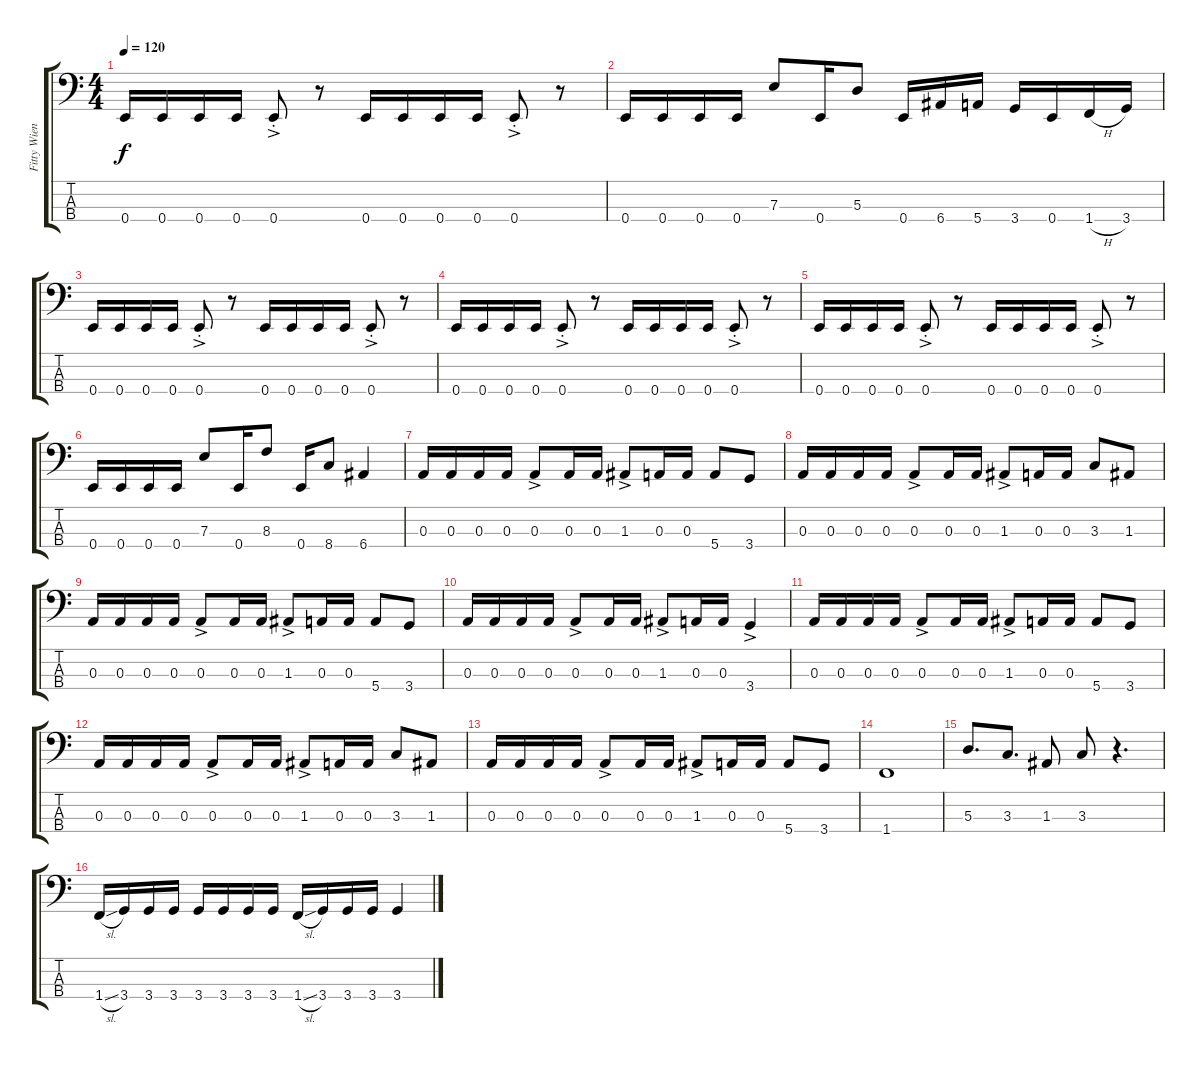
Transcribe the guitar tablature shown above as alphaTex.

\track ("Fitty Wienhold" "Fitty Wien") {instrument electricbassfinger}
\staff {score tabs}
\tuning (G2 D2 A1 E1) {hide}
\ts (4 4)
\tempo 120
\clef f4
\ks c
0.4.16{dy f} 0.4.16 0.4.16 0.4.16 0.4{ac st}.8 r.8 0.4.16 0.4.16 0.4.16 0.4.16 0.4{ac st}.8 r.8 |
0.4.16 0.4.16 0.4.16 0.4.16 7.3.8 0.4.16 5.3.8 0.4.16 6.4.16 5.4.16 3.4.16 0.4.16 1.4{h}.16 3.4.16 |
0.4.16 0.4.16 0.4.16 0.4.16 0.4{ac st}.8 r.8 0.4.16 0.4.16 0.4.16 0.4.16 0.4{ac st}.8 r.8 |
0.4.16 0.4.16 0.4.16 0.4.16 0.4{ac st}.8 r.8 0.4.16 0.4.16 0.4.16 0.4.16 0.4{ac st}.8 r.8 |
0.4.16 0.4.16 0.4.16 0.4.16 0.4{ac st}.8 r.8 0.4.16 0.4.16 0.4.16 0.4.16 0.4{ac st}.8 r.8 |
0.4.16 0.4.16 0.4.16 0.4.16 7.3.8 0.4.16 8.3.8 0.4.16 8.4.8 6.4.4 |
0.3.16 0.3.16 0.3.16 0.3.16 0.3{ac}.8 0.3.16 0.3.16 1.3{ac}.8 0.3.16 0.3.16 5.4.8 3.4.8 |
0.3.16 0.3.16 0.3.16 0.3.16 0.3{ac}.8 0.3.16 0.3.16 1.3{ac}.8 0.3.16 0.3.16 3.3.8 1.3.8 |
0.3.16 0.3.16 0.3.16 0.3.16 0.3{ac}.8 0.3.16 0.3.16 1.3{ac}.8 0.3.16 0.3.16 5.4.8 3.4.8 |
0.3.16 0.3.16 0.3.16 0.3.16 0.3{ac}.8 0.3.16 0.3.16 1.3{ac}.8 0.3.16 0.3.16 3.4{ac}.4 |
0.3.16 0.3.16 0.3.16 0.3.16 0.3{ac}.8 0.3.16 0.3.16 1.3{ac}.8 0.3.16 0.3.16 5.4.8 3.4.8 |
0.3.16 0.3.16 0.3.16 0.3.16 0.3{ac}.8 0.3.16 0.3.16 1.3{ac}.8 0.3.16 0.3.16 3.3.8 1.3.8 |
0.3.16 0.3.16 0.3.16 0.3.16 0.3{ac}.8 0.3.16 0.3.16 1.3{ac}.8 0.3.16 0.3.16 5.4.8 3.4.8 |
1.4.1 |
5.3.8{d} 3.3.8{d} 1.3.8 3.3.8 r.4{d} |
1.4{sl}.16 3.4.16 3.4.16 3.4.16 3.4.16 3.4.16 3.4.16 3.4.16 1.4{sl}.16 3.4.16 3.4.16 3.4.16 3.4.4
